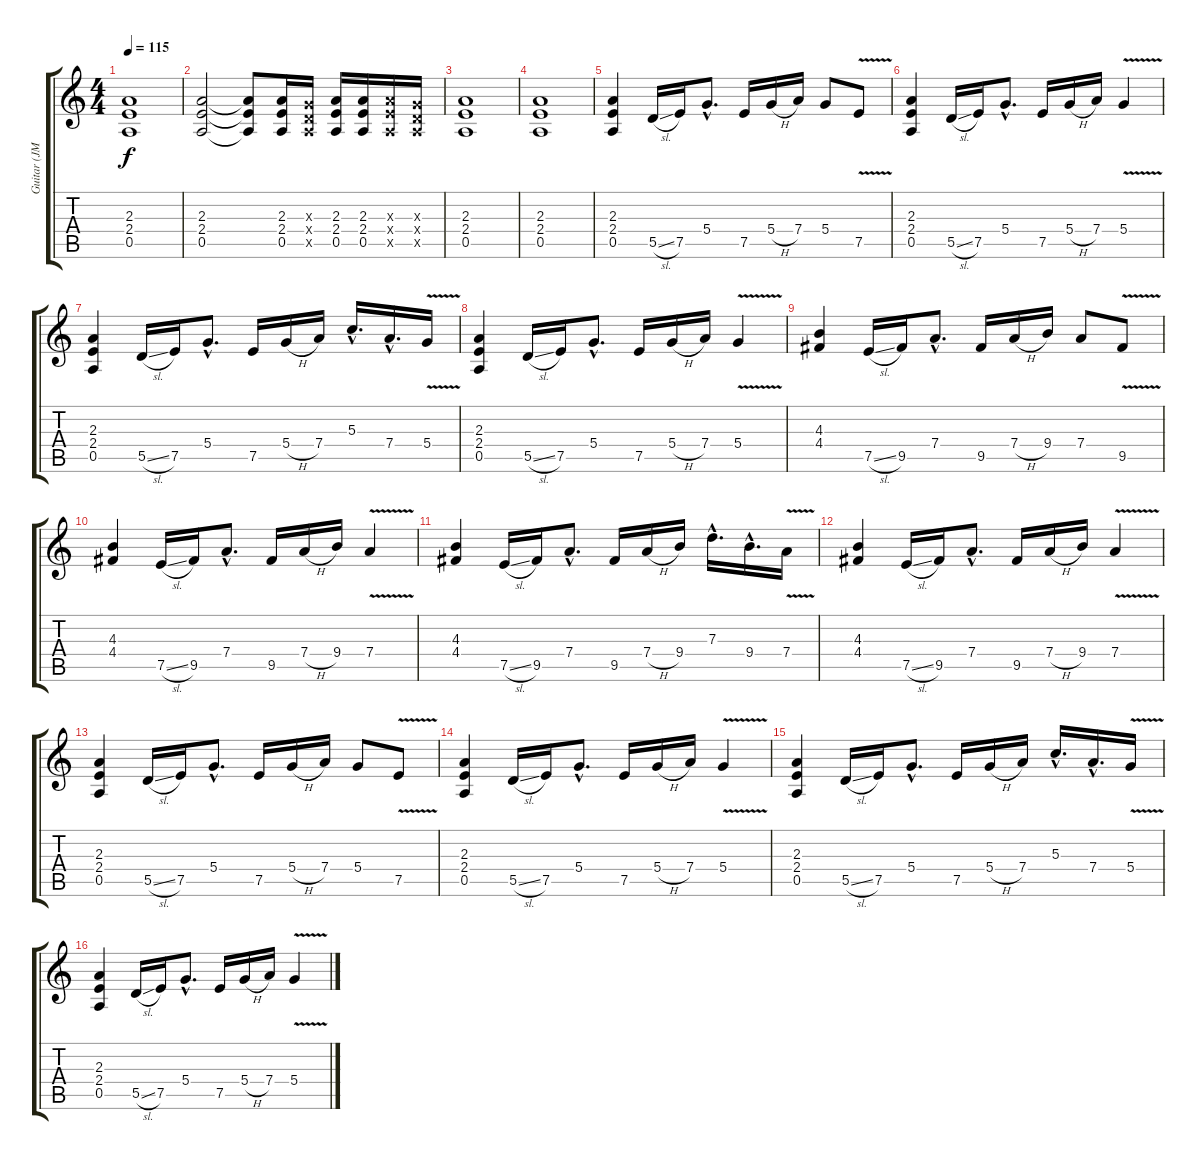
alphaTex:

\track ("Guitar (JM)" "Guitar (JM") {instrument overdrivenguitar}
\staff {score tabs}
\tuning (E4 B3 G3 D3 A2 E2) {hide}
\ts (4 4)
\tempo 115
\clef g2
\ks c
(2.3 2.4 0.5).1{dy f} |
(2.3 2.4 0.5).2 (2.3{t} 2.4{t} 0.5{t}).8 (2.3 2.4 0.5).16 (0.3{x} 0.4{x} 0.5{x}).16 (2.3 2.4 0.5).16 (2.3 2.4 0.5).16 (2.3{x} 2.4{x} 0.5{x}).16 (0.3{x} 0.4{x} 0.5{x}).16 |
(2.3 2.4 0.5).1 |
(2.3 2.4 0.5).1 |
(2.3 2.4 0.5).4 5.5{sl}.16 7.5.16 5.4{hac}.8{d} 7.5.16 5.4{h}.16 7.4.16 5.4.8 7.5{v}.8 |
(2.3 2.4 0.5).4 5.5{sl}.16 7.5.16 5.4{hac}.8{d} 7.5.16 5.4{h}.16 7.4.16 5.4{v}.4 |
(2.3 2.4 0.5).4 5.5{sl}.16 7.5.16 5.4{hac}.8{d} 7.5.16 5.4{h}.16 7.4.16 5.3{hac}.16{d} 7.4{hac}.16{d} 5.4{v}.16 |
(2.3 2.4 0.5).4 5.5{sl}.16 7.5.16 5.4{hac}.8{d} 7.5.16 5.4{h}.16 7.4.16 5.4{v}.4 |
(4.3 4.4).4 7.5{sl}.16 9.5.16 7.4{hac}.8{d} 9.5.16 7.4{h}.16 9.4.16 7.4.8 9.5{v}.8 |
(4.3 4.4).4 7.5{sl}.16 9.5.16 7.4{hac}.8{d} 9.5.16 7.4{h}.16 9.4.16 7.4{v}.4 |
(4.3 4.4).4 7.5{sl}.16 9.5.16 7.4{hac}.8{d} 9.5.16 7.4{h}.16 9.4.16 7.3{hac}.16{d} 9.4{hac}.16{d} 7.4{v}.16 |
(4.3 4.4).4 7.5{sl}.16 9.5.16 7.4{hac}.8{d} 9.5.16 7.4{h}.16 9.4.16 7.4{v}.4 |
(2.3 2.4 0.5).4 5.5{sl}.16 7.5.16 5.4{hac}.8{d} 7.5.16 5.4{h}.16 7.4.16 5.4.8 7.5{v}.8 |
(2.3 2.4 0.5).4 5.5{sl}.16 7.5.16 5.4{hac}.8{d} 7.5.16 5.4{h}.16 7.4.16 5.4{v}.4 |
(2.3 2.4 0.5).4 5.5{sl}.16 7.5.16 5.4{hac}.8{d} 7.5.16 5.4{h}.16 7.4.16 5.3{hac}.16{d} 7.4{hac}.16{d} 5.4{v}.16 |
(2.3 2.4 0.5).4 5.5{sl}.16 7.5.16 5.4{hac}.8{d} 7.5.16 5.4{h}.16 7.4.16 5.4{v}.4
